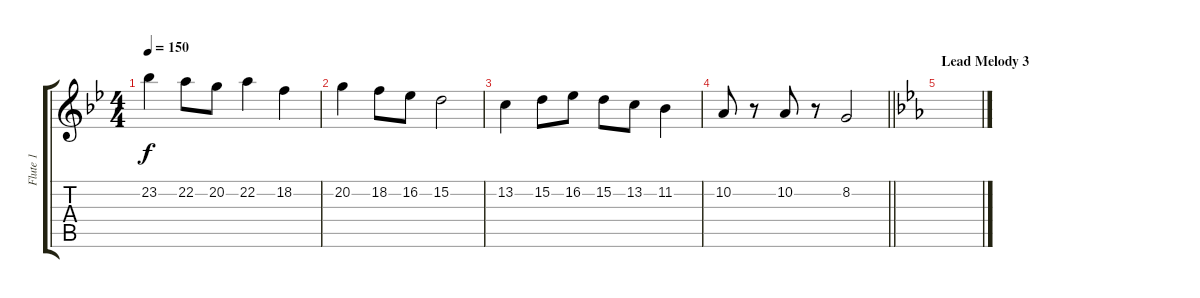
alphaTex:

\track ("Flute 1" "Flute 1") {instrument piccolo}
\staff {score tabs}
\tuning (E4 B3 G3 D3 A2 E2) {hide}
\ts (4 4)
\tempo 150
\clef g2
\ks gminor
23.2.4{dy f} 22.2.8 20.2.8 22.2.4 18.2.4 |
20.2.4 18.2.8 16.2.8 15.2.2 |
13.2.4 15.2.8 16.2.8 15.2.8 13.2.8 11.2.4 |
\barLineRight lightlight
10.2.8 r.8 10.2.8 r.8 8.2.2 |
\section ("" "Lead Melody 3")
\ks cminor
